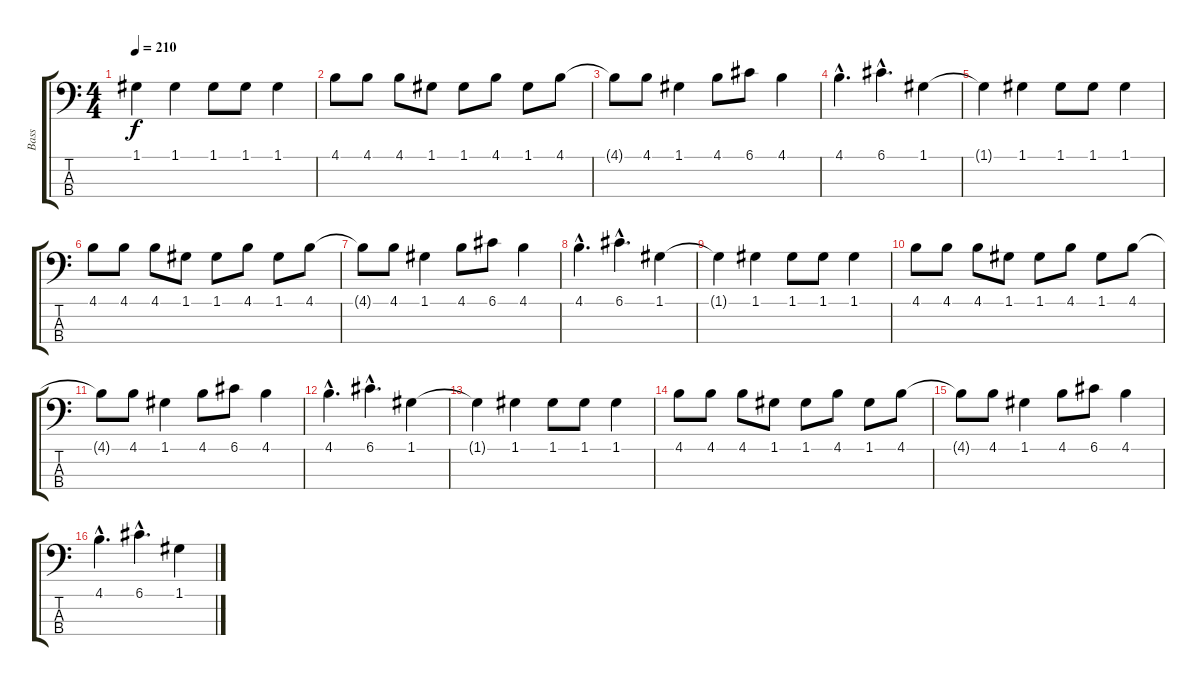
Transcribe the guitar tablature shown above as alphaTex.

\track ("Bass" "Bass") {instrument electricbasspick}
\staff {score tabs}
\tuning (G2 D2 A1 E1) {hide}
\ts (4 4)
\tempo 210
\clef f4
\ks c
1.1{t}.4{dy f} 1.1.4 1.1.8 1.1.8 1.1.4 |
4.1.8 4.1.8 4.1.8 1.1.8 1.1.8 4.1.8 1.1.8 4.1.8 |
4.1{t}.8 4.1.8 1.1.4 4.1.8 6.1.8 4.1.4 |
4.1{hac}.4{d} 6.1{hac}.4{d} 1.1.4 |
1.1{t}.4 1.1.4 1.1.8 1.1.8 1.1.4 |
4.1.8 4.1.8 4.1.8 1.1.8 1.1.8 4.1.8 1.1.8 4.1.8 |
4.1{t}.8 4.1.8 1.1.4 4.1.8 6.1.8 4.1.4 |
4.1{hac}.4{d} 6.1{hac}.4{d} 1.1.4 |
1.1{t}.4 1.1.4 1.1.8 1.1.8 1.1.4 |
4.1.8 4.1.8 4.1.8 1.1.8 1.1.8 4.1.8 1.1.8 4.1.8 |
4.1{t}.8 4.1.8 1.1.4 4.1.8 6.1.8 4.1.4 |
4.1{hac}.4{d} 6.1{hac}.4{d} 1.1.4 |
1.1{t}.4 1.1.4 1.1.8 1.1.8 1.1.4 |
4.1.8 4.1.8 4.1.8 1.1.8 1.1.8 4.1.8 1.1.8 4.1.8 |
4.1{t}.8 4.1.8 1.1.4 4.1.8 6.1.8 4.1.4 |
4.1{hac}.4{d} 6.1{hac}.4{d} 1.1.4
